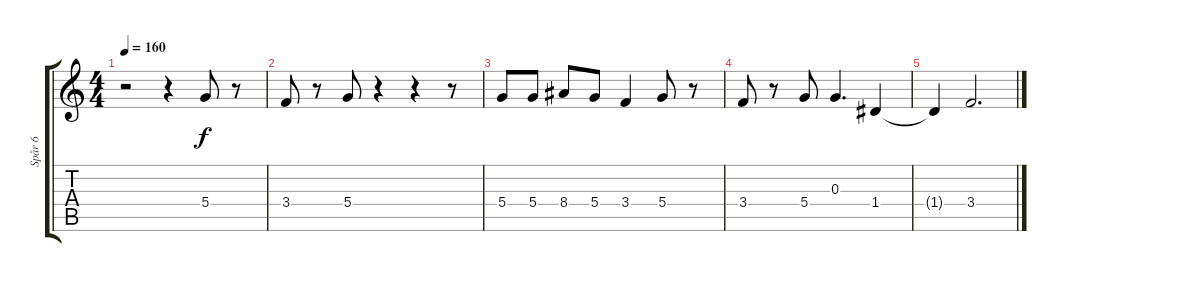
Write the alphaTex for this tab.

\track ("Spår 6" "Spår 6") {instrument overdrivenguitar}
\staff {score tabs}
\tuning (E4 B3 G3 D3 A2 E2) {hide}
\ts (4 4)
\tempo 160
\clef g2
\ks c
r.2{dy f} r.4 5.4.8 r.8 |
3.4.8 r.8 5.4.8 r.4 r.4 r.8 |
5.4.8 5.4.8 8.4.8 5.4.8 3.4.4 5.4.8 r.8 |
3.4.8 r.8 5.4.8 0.3.4{d} 1.4.4 |
1.4{t}.4 3.4.2{d}
